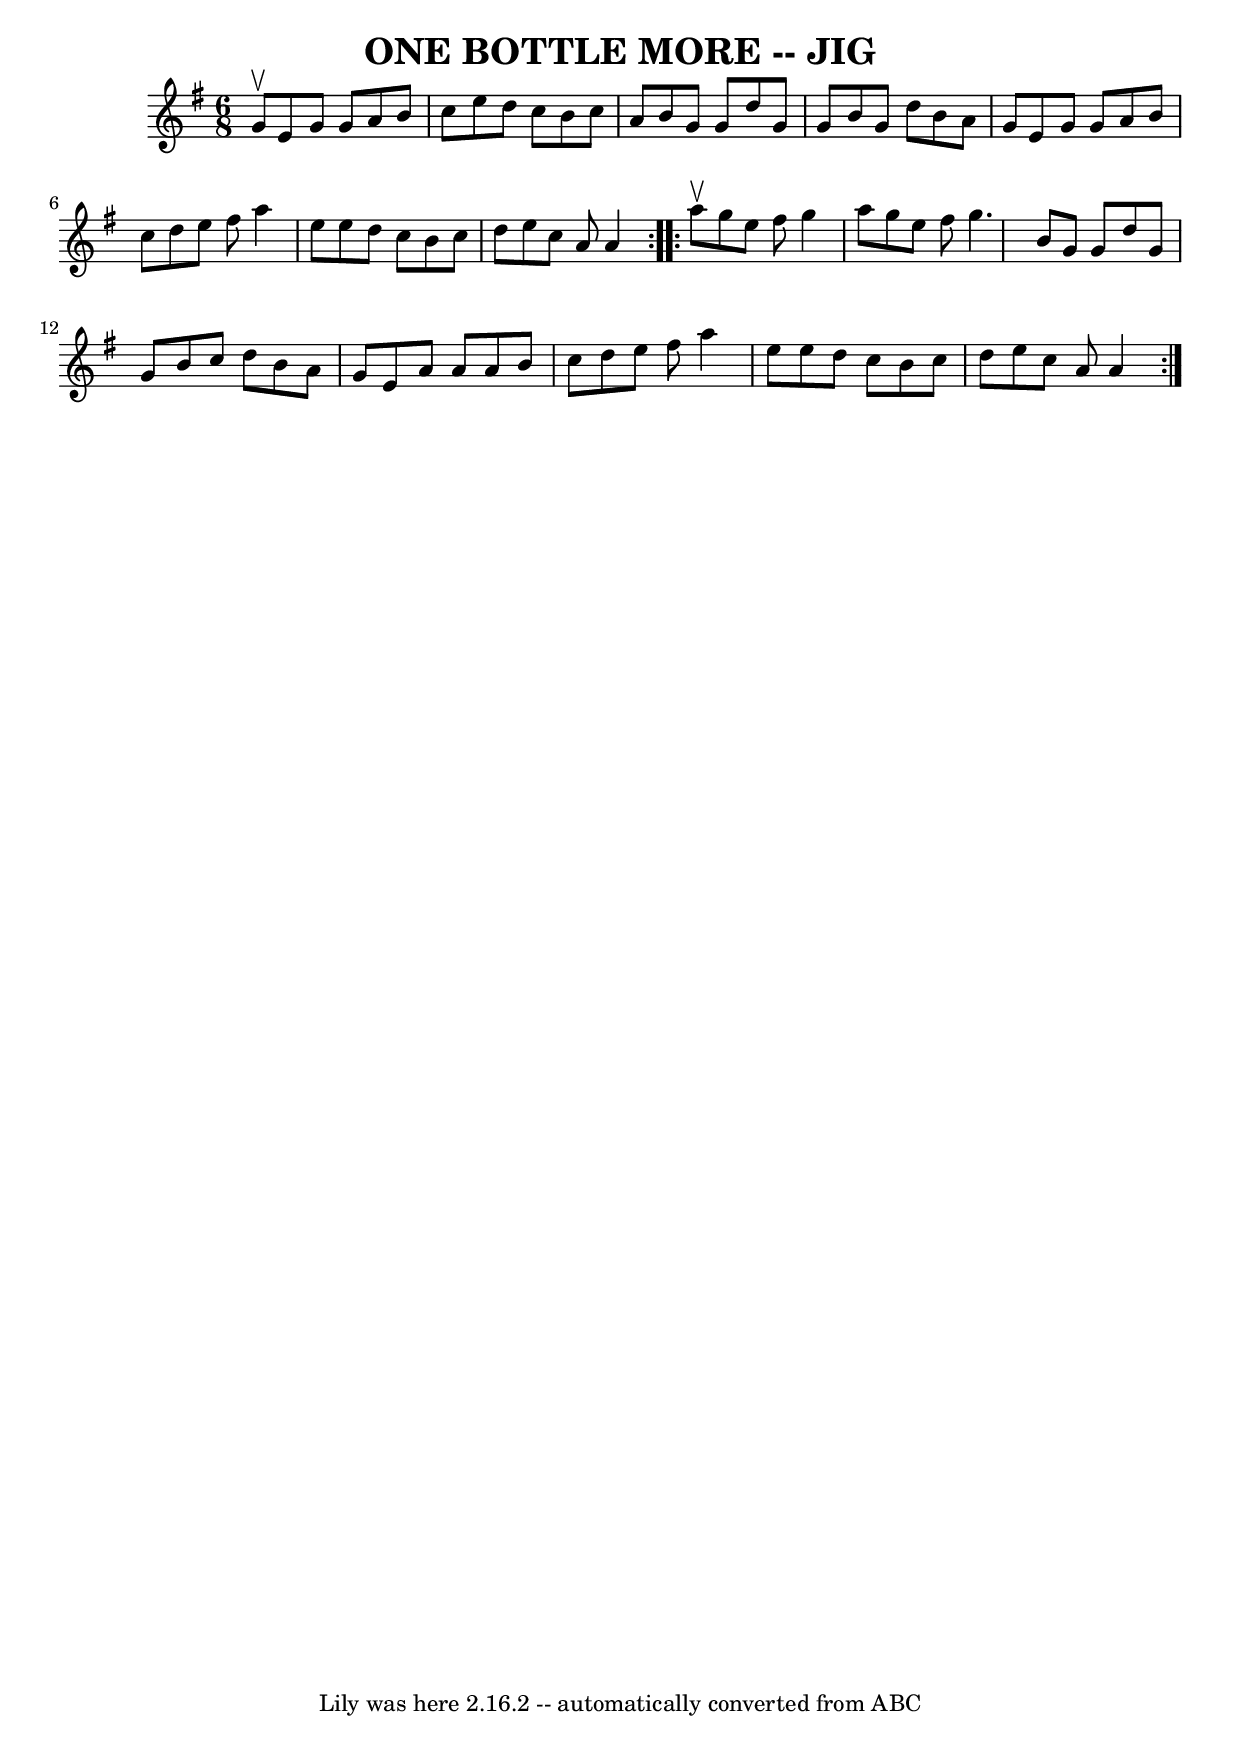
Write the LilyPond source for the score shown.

\version "2.7.40"
\include "Mammoth.ily"
\header {
	%% book = "Ryan's Mammoth Collection of Fiddle Tunes"
	crossRefNumber = "1"
	footnotes = ""
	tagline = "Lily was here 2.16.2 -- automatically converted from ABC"
	title = "ONE BOTTLE MORE -- JIG"
}
voicedefault =  {


\repeat volta 2 {
\time 6/8 
\key a \dorian g'8^\upbow       |
 e'8 g'8 g'8    
a'8 b'8 c''8    |
 e''8 d''8 c''8 b'8 c''8 a'8    
|
 b'8 g'8 g'8 d''8 g'8 g'8    |
 b'8 g'8    
d''8 b'8 a'8 g'8        |
 e'8 g'8 g'8 a'8 b'8    
c''8    |
 d''8 e''8 fis''8 a''4 e''8    |
 e''8    
d''8 c''8 b'8 c''8 d''8    |
 e''8 c''8 a'8 a'4    
}     \repeat volta 2 { a''8^\upbow       |
 g''8 e''8 fis''8  
 g''4 a''8    |
 g''8 e''8 fis''8 g''4.    |
 b'8  
 g'8 g'8 d''8 g'8 g'8    |
 b'8 c''8 d''8 b'8    
a'8 g'8        |
 e'8 a'8 a'8 a'8 b'8 c''8    
|
 d''8 e''8 fis''8 a''4 e''8    |
 e''8 d''8    
c''8 b'8 c''8 d''8    |
 e''8 c''8 a'8 a'4    }   
}

\score{
    <<

	\context Staff="default"
	{
	    \voicedefault 
	}

    >>
	\layout {
	}
	\midi {}
}
